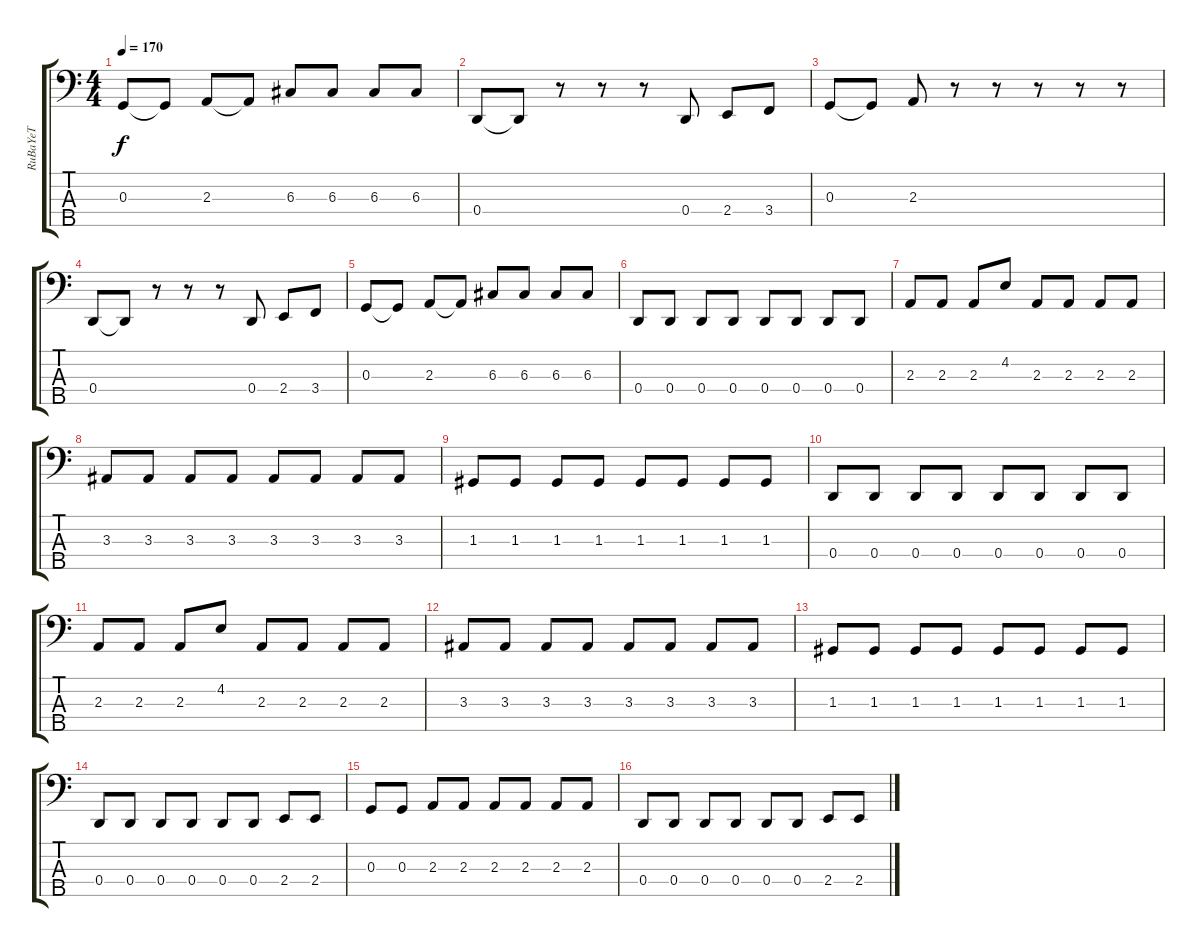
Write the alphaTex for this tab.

\track ("RuBaYeT" "RuBaYeT") {instrument electricbassfinger}
\staff {score tabs}
\tuning (F2 C2 G1 D1 A0) {hide}
\ts (4 4)
\tempo 170
\clef f4
\ks c
0.3.8{dy f} 0.3{t}.8 2.3.8 2.3{t}.8 6.3.8 6.3.8 6.3.8 6.3.8 |
0.4.8 0.4{t}.8 r.8 r.8 r.8 0.4.8 2.4.8 3.4.8 |
0.3.8 0.3{t}.8 2.3.8 r.8 r.8 r.8 r.8 r.8 |
0.4.8 0.4{t}.8 r.8 r.8 r.8 0.4.8 2.4.8 3.4.8 |
0.3.8 0.3{t}.8 2.3.8 2.3{t}.8 6.3.8 6.3.8 6.3.8 6.3.8 |
0.4.8 0.4.8 0.4.8 0.4.8 0.4.8 0.4.8 0.4.8 0.4.8 |
2.3.8 2.3.8 2.3.8 4.2.8 2.3.8 2.3.8 2.3.8 2.3.8 |
3.3.8 3.3.8 3.3.8 3.3.8 3.3.8 3.3.8 3.3.8 3.3.8 |
1.3.8 1.3.8 1.3.8 1.3.8 1.3.8 1.3.8 1.3.8 1.3.8 |
0.4.8 0.4.8 0.4.8 0.4.8 0.4.8 0.4.8 0.4.8 0.4.8 |
2.3.8 2.3.8 2.3.8 4.2.8 2.3.8 2.3.8 2.3.8 2.3.8 |
3.3.8 3.3.8 3.3.8 3.3.8 3.3.8 3.3.8 3.3.8 3.3.8 |
1.3.8 1.3.8 1.3.8 1.3.8 1.3.8 1.3.8 1.3.8 1.3.8 |
0.4.8 0.4.8 0.4.8 0.4.8 0.4.8 0.4.8 2.4.8 2.4.8 |
0.3.8 0.3.8 2.3.8 2.3.8 2.3.8 2.3.8 2.3.8 2.3.8 |
0.4.8 0.4.8 0.4.8 0.4.8 0.4.8 0.4.8 2.4.8 2.4.8
